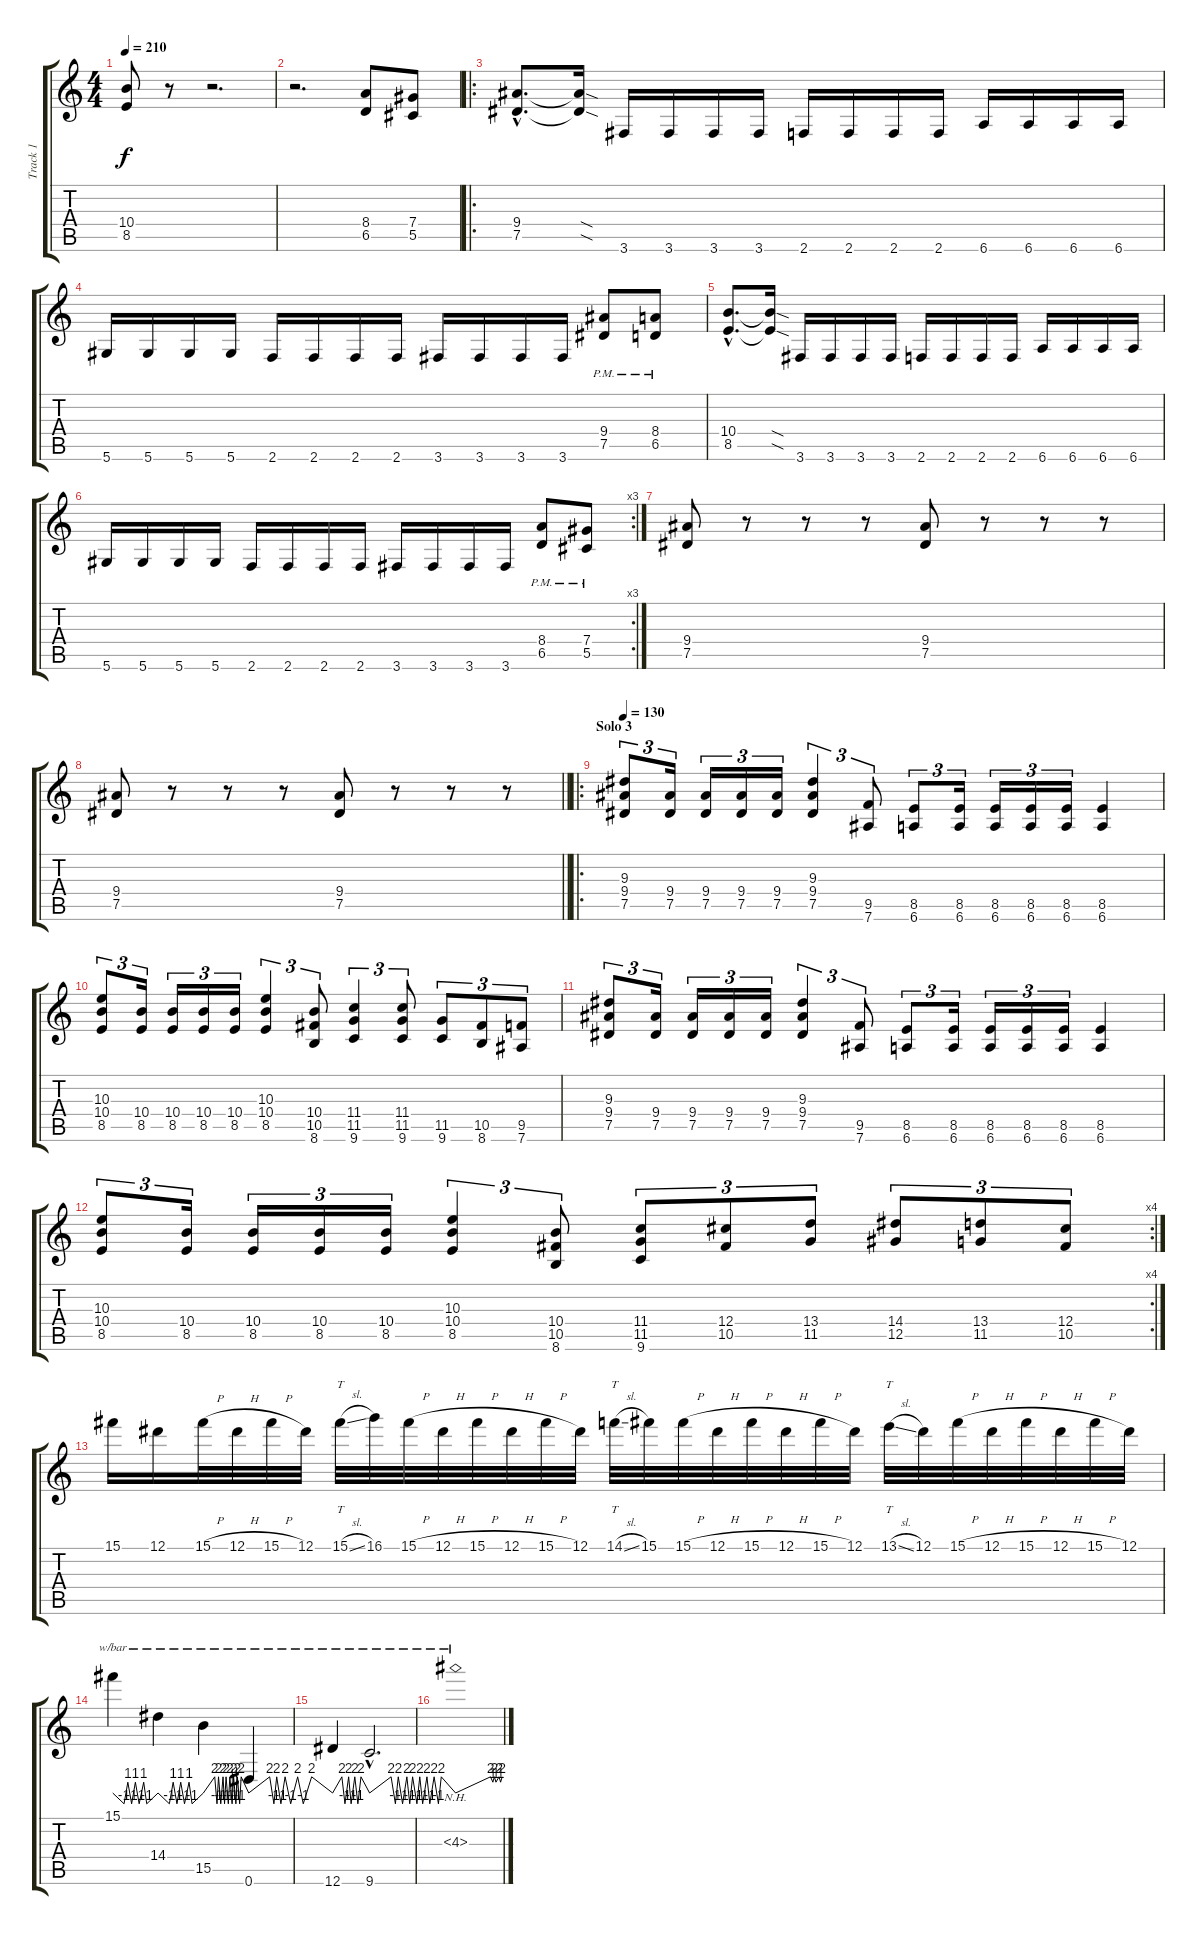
\track ("Track 1" "Track 1") {instrument distortionguitar}
\staff {score tabs}
\tuning (Eb4 Bb3 Gb3 Db3 Ab2 Eb2) {hide}
\ts (4 4)
\tempo 210
\clef g2
\ks c
(10.4 8.5).8{dy f} r.8 r.2{d} |
r.2{d} (8.4 6.5).8 (7.4 5.5).8 |
\ro
(9.4{hac} 7.5{hac}).8{d} (9.4{sod t} 7.5{sod t}).16 3.6.16 3.6.16 3.6.16 3.6.16 2.6.16 2.6.16 2.6.16 2.6.16 6.6.16 6.6.16 6.6.16 6.6.16 |
5.6.16 5.6.16 5.6.16 5.6.16 2.6.16 2.6.16 2.6.16 2.6.16 3.6.16 3.6.16 3.6.16 3.6.16 (9.4{pm} 7.5{pm}).8 (8.4{pm} 6.5{pm}).8 |
(10.4{hac} 8.5{hac}).8{d} (10.4{sod t} 8.5{sod t}).16 3.6.16 3.6.16 3.6.16 3.6.16 2.6.16 2.6.16 2.6.16 2.6.16 6.6.16 6.6.16 6.6.16 6.6.16 |
\rc 3
5.6.16 5.6.16 5.6.16 5.6.16 2.6.16 2.6.16 2.6.16 2.6.16 3.6.16 3.6.16 3.6.16 3.6.16 (8.4{pm} 6.5{pm}).8 (7.4{pm} 5.5{pm}).8 |
(9.4 7.5).8 r.8 r.8 r.8 (9.4 7.5).8 r.8 r.8 r.8 |
\barLineRight lightlight
(9.4 7.5).8 r.8 r.8 r.8 (9.4 7.5).8 r.8 r.8 r.8 |
\ro
\section ("" "Solo 3")
\tempo 130
(9.3 9.4 7.5).8{tu (3 2)} (9.4 7.5).16{tu (3 2)} (9.4 7.5).16{tu (3 2)} (9.4 7.5).16{tu (3 2)} (9.4 7.5).16{tu (3 2)} (9.3 9.4 7.5).4{tu (3 2)} (9.5 7.6).8{tu (3 2)} (8.5 6.6).8{tu (3 2)} (8.5 6.6).16{tu (3 2)} (8.5 6.6).16{tu (3 2)} (8.5 6.6).16{tu (3 2)} (8.5 6.6).16{tu (3 2)} (8.5 6.6).4 |
(10.3 10.4 8.5).8{tu (3 2)} (10.4 8.5).16{tu (3 2)} (10.4 8.5).16{tu (3 2)} (10.4 8.5).16{tu (3 2)} (10.4 8.5).16{tu (3 2)} (10.3 10.4 8.5).4{tu (3 2)} (10.4 10.5 8.6).8{tu (3 2)} (11.4 11.5 9.6).4{tu (3 2)} (11.4 11.5 9.6).8{tu (3 2)} (11.5 9.6).8{tu (3 2)} (10.5 8.6).8{tu (3 2)} (9.5 7.6).8{tu (3 2)} |
(9.3 9.4 7.5).8{tu (3 2)} (9.4 7.5).16{tu (3 2)} (9.4 7.5).16{tu (3 2)} (9.4 7.5).16{tu (3 2)} (9.4 7.5).16{tu (3 2)} (9.3 9.4 7.5).4{tu (3 2)} (9.5 7.6).8{tu (3 2)} (8.5 6.6).8{tu (3 2)} (8.5 6.6).16{tu (3 2)} (8.5 6.6).16{tu (3 2)} (8.5 6.6).16{tu (3 2)} (8.5 6.6).16{tu (3 2)} (8.5 6.6).4 |
\rc 4
(10.3 10.4 8.5).8{tu (3 2)} (10.4 8.5).16{tu (3 2)} (10.4 8.5).16{tu (3 2)} (10.4 8.5).16{tu (3 2)} (10.4 8.5).16{tu (3 2)} (10.3 10.4 8.5).4{tu (3 2)} (10.4 10.5 8.6).8{tu (3 2)} (11.4 11.5 9.6).8{tu (3 2)} (12.4 10.5).8{tu (3 2)} (13.4 11.5).8{tu (3 2)} (14.4 12.5).8{tu (3 2)} (13.4 11.5).8{tu (3 2)} (12.4 10.5).8{tu (3 2)} |
15.1.16 12.1.16 15.1{h}.32 12.1{h}.32 15.1{h}.32 12.1.32 15.1{sl}.32{tt} 16.1.32 15.1{h}.32 12.1{h}.32 15.1{h}.32 12.1{h}.32 15.1{h}.32 12.1.32 14.1{sl}.32{tt} 15.1.32 15.1{h}.32 12.1{h}.32 15.1{h}.32 12.1{h}.32 15.1{h}.32 12.1.32 13.1{sl}.32{tt} 12.1.32 15.1{h}.32 12.1{h}.32 15.1{h}.32 12.1{h}.32 15.1{h}.32 12.1.32 |
15.1.4{tbe (custom default 0 0 15 -4 20 4 25 -4 30 4 35 -4 41 4 45 -4 60 0)} 14.4.4{tbe (custom default 0 0 15 -4 20 4 25 -4 30 4 35 -4 41 4 45 -4 60 0)} 15.5.4{tbe (custom default 0 0 15 8 18 -4 20 8 23 -4 26 8 28 -4 30 8 33 -4 35 8 38 -4 40 8 43 -4 45 8 48 -4 50 8 60 0)} 0.6.4{tbe (custom default 0 0 15 8 18 -4 20 8 23 -4 26 8 30 -4 35 8 39 -4 45 8 60 0)} |
12.6.4{tbe (custom default 0 0 15 8 20 -4 26 8 30 -4 36 8 41 -4 46 8 60 0)} 9.6{hac}.2{d tbe (custom default 0 0 15 8 18 -4 20 8 23 -4 26 8 28 -4 30 8 33 -4 35 8 37 -4 40 8 42 -4 45 8 48 -4 50 8 60 0)} |
4.3{nh}.1{tbe (custom default 0 0 45 8 48 4 50 8 52 4 56 8 58 4 60 8)}
